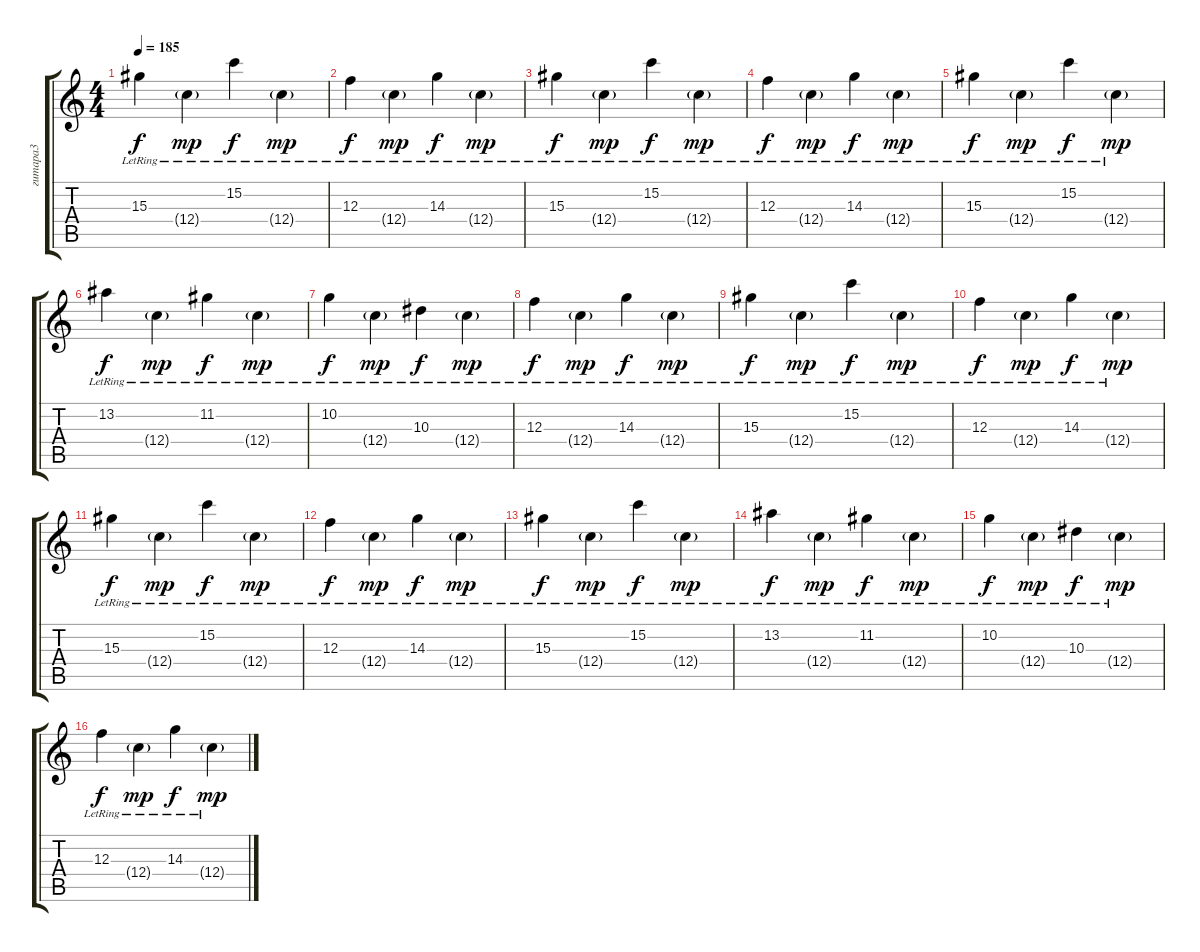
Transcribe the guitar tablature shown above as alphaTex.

\track ("гитара3" "гитара3") {instrument acousticguitarnylon}
\staff {score tabs}
\tuning (D4 A3 F3 C3 G2 C2) {hide}
\ts (4 4)
\tempo 185
\clef g2
\ks c
15.3{lr}.4{dy f} 12.4{g lr}.4{dy mp} 15.2{lr}.4{dy f} 12.4{g lr}.4{dy mp} |
12.3{lr}.4{dy f} 12.4{g lr}.4{dy mp} 14.3{lr}.4{dy f} 12.4{g lr}.4{dy mp} |
15.3{lr}.4{dy f} 12.4{g lr}.4{dy mp} 15.2{lr}.4{dy f} 12.4{g lr}.4{dy mp} |
12.3{lr}.4{dy f} 12.4{g lr}.4{dy mp} 14.3{lr}.4{dy f} 12.4{g lr}.4{dy mp} |
15.3{lr}.4{dy f} 12.4{g lr}.4{dy mp} 15.2{lr}.4{dy f} 12.4{g lr}.4{dy mp} |
13.2{lr}.4{dy f} 12.4{g lr}.4{dy mp} 11.2{lr}.4{dy f} 12.4{g lr}.4{dy mp} |
10.2{lr}.4{dy f} 12.4{g lr}.4{dy mp} 10.3{lr}.4{dy f} 12.4{g lr}.4{dy mp} |
12.3{lr}.4{dy f} 12.4{g lr}.4{dy mp} 14.3{lr}.4{dy f} 12.4{g lr}.4{dy mp} |
15.3{lr}.4{dy f} 12.4{g lr}.4{dy mp} 15.2{lr}.4{dy f} 12.4{g lr}.4{dy mp} |
12.3{lr}.4{dy f} 12.4{g lr}.4{dy mp} 14.3{lr}.4{dy f} 12.4{g lr}.4{dy mp} |
15.3{lr}.4{dy f} 12.4{g lr}.4{dy mp} 15.2{lr}.4{dy f} 12.4{g lr}.4{dy mp} |
12.3{lr}.4{dy f} 12.4{g lr}.4{dy mp} 14.3{lr}.4{dy f} 12.4{g lr}.4{dy mp} |
15.3{lr}.4{dy f} 12.4{g lr}.4{dy mp} 15.2{lr}.4{dy f} 12.4{g lr}.4{dy mp} |
13.2{lr}.4{dy f} 12.4{g lr}.4{dy mp} 11.2{lr}.4{dy f} 12.4{g lr}.4{dy mp} |
10.2{lr}.4{dy f} 12.4{g lr}.4{dy mp} 10.3{lr}.4{dy f} 12.4{g lr}.4{dy mp} |
12.3{lr}.4{dy f} 12.4{g lr}.4{dy mp} 14.3{lr}.4{dy f} 12.4{g lr}.4{dy mp}
